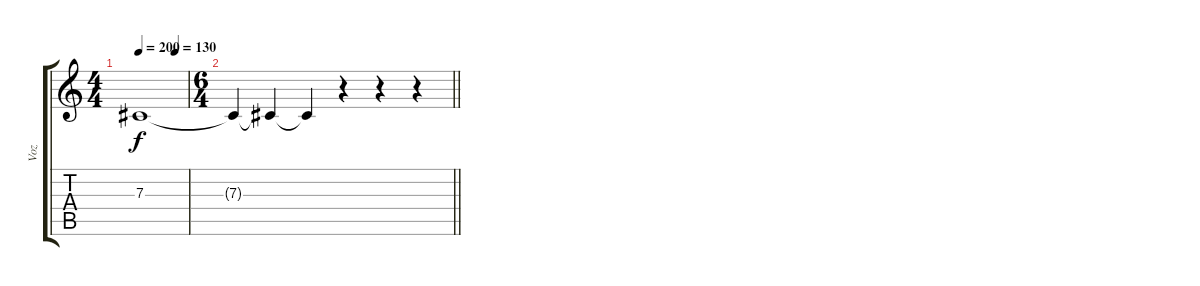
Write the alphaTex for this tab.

\track ("Voz" "Voz") {instrument choiraahs}
\staff {score tabs}
\tuning (Eb4 Bb3 Gb3 Db3 Ab2 Eb2) {hide}
\ts (4 4)
\tempo 200
\tempo (130 0.75)
\clef g2
\ks c
7.3{t}.1{dy f} |
\ts (6 4)
\barLineRight lightlight
7.3{t}.4 7.3{t}.4 7.3{t}.4 r.4 r.4 r.4
